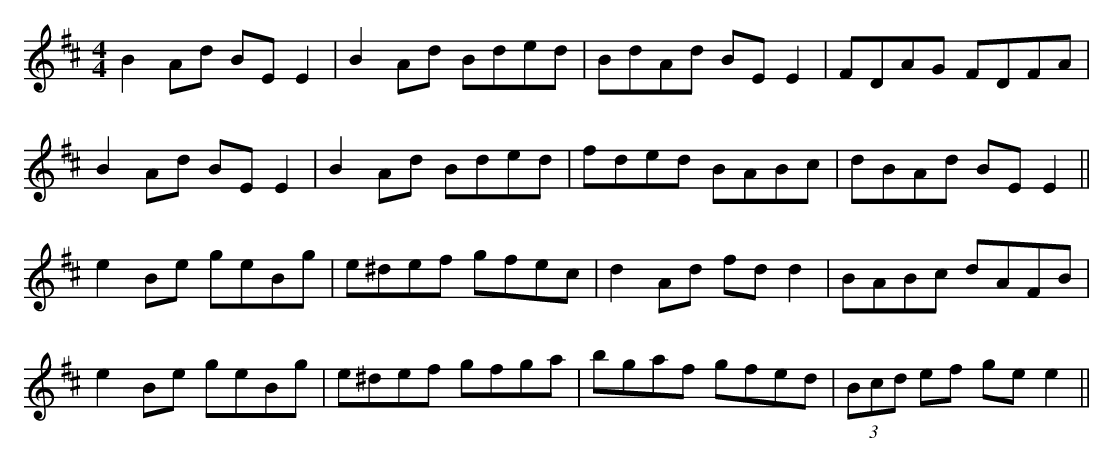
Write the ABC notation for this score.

X:1
M:4/4
K:Edor
B2 Ad BE E2|B2 Ad Bded|BdAd BE E2|FDAG FDFA|
B2 Ad BE E2|B2 Ad Bded|fded BABc|dBAd BE E2||
e2 Be geBg|e^def gfec|d2 Ad fd d2|BABc dAFB|
e2 Be geBg|e^def gfga|bgaf gfed|(3Bcd ef ge e2||
